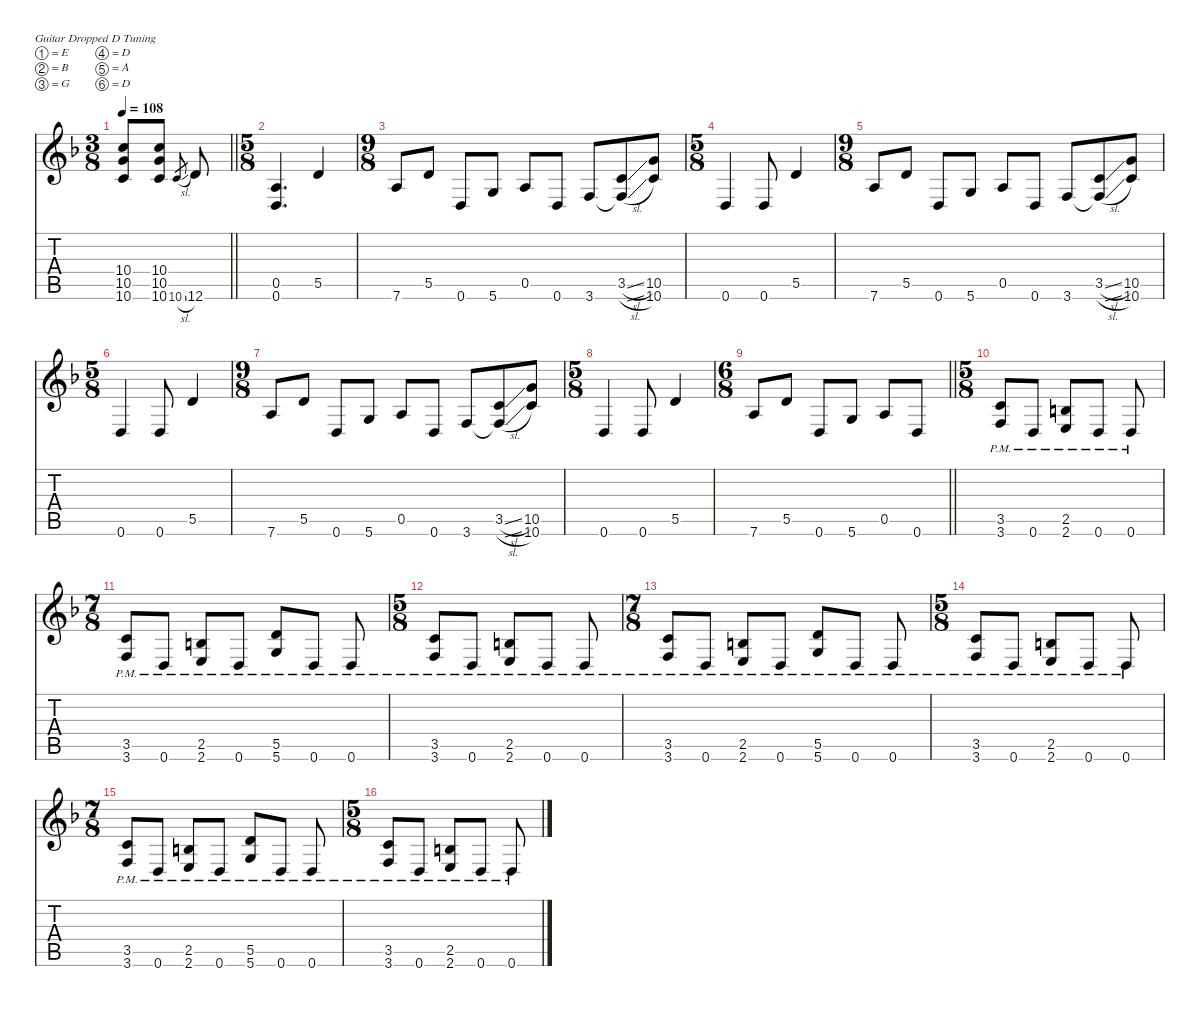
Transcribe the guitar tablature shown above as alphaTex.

\defaultSystemsLayout 4
\hideDynamics
\bracketExtendMode nobrackets
\singleTrackTrackNamePolicy hidden
\multiTrackTrackNamePolicy hidden
\firstSystemTrackNameMode fullname
\firstSystemTrackNameOrientation horizontal
\otherSystemsTrackNameOrientation horizontal
\track ("Adam Jones" "od.guit.") {defaultSystemsLayout 4 mute instrument overdrivenguitar}
\staff {score tabs}
\tuning (E4 B3 G3 D3 A2 D2)
\ts (3 8)
\beaming (8 2 2 2 2)
\tempo 108
\clef g2
\barLineRight lightlight
\ks dminor
(10.4{acc forcenatural} 10.5{acc forcenatural} 10.6{acc forcenatural}).8{dy f beam Up} (10.4{acc forcenatural} 10.5{acc forcenatural} 10.6{acc forcenatural}).8{beam Up} 10.6{sl acc forcenatural}.8{gr dy mf beam Up} 12.6{acc forcenatural}.8{dy f beam Up} |
\ts (5 8)
\beaming (8 2 2 2 2)
(0.5{acc forcenatural} 0.6{acc forcenatural}).4{d beam Up} 5.5{acc forcenatural}.4{beam Up} |
\ts (9 8)
\beaming (8 2 2 2 3)
7.6{acc forcenatural}.8{beam Up} 5.5{acc forcenatural}.8{beam Up} 0.6{acc forcenatural}.8{beam Up} 5.6{acc forcenatural}.8{beam Up} 0.5{acc forcenatural}.8{beam Up} 0.6{acc forcenatural}.8{beam Up} 3.6{acc forcenatural}.8{beam Up} (3.5{sl acc forcenatural} 3.6{sl t acc forcenatural}).8{beam Up} (10.5{acc forcenatural} 10.6{acc forcenatural}).8{beam Up} |
\ts (5 8)
\beaming (8 2 2 2 2)
0.6{acc forcenatural}.4{beam Up} 0.6{acc forcenatural}.8{beam Up} 5.5{acc forcenatural}.4{beam Up} |
\ts (9 8)
\beaming (8 2 2 2 3)
7.6{acc forcenatural}.8{beam Up} 5.5{acc forcenatural}.8{beam Up} 0.6{acc forcenatural}.8{beam Up} 5.6{acc forcenatural}.8{beam Up} 0.5{acc forcenatural}.8{beam Up} 0.6{acc forcenatural}.8{beam Up} 3.6{acc forcenatural}.8{beam Up} (3.5{sl acc forcenatural} 3.6{sl t acc forcenatural}).8{beam Up} (10.5{acc forcenatural} 10.6{acc forcenatural}).8{beam Up} |
\ts (5 8)
\beaming (8 2 2 2 2)
0.6{acc forcenatural}.4{beam Up} 0.6{acc forcenatural}.8{beam Up} 5.5{acc forcenatural}.4{beam Up} |
\ts (9 8)
\beaming (8 2 2 2 3)
7.6{acc forcenatural}.8{beam Up} 5.5{acc forcenatural}.8{beam Up} 0.6{acc forcenatural}.8{beam Up} 5.6{acc forcenatural}.8{beam Up} 0.5{acc forcenatural}.8{beam Up} 0.6{acc forcenatural}.8{beam Up} 3.6{acc forcenatural}.8{beam Up} (3.5{sl acc forcenatural} 3.6{sl t acc forcenatural}).8{beam Up} (10.5{acc forcenatural} 10.6{acc forcenatural}).8{beam Up} |
\ts (5 8)
\beaming (8 2 2 2 2)
0.6{acc forcenatural}.4{beam Up} 0.6{acc forcenatural}.8{beam Up} 5.5{acc forcenatural}.4{beam Up} |
\ts (6 8)
\beaming (8 2 2 2 2)
\barLineRight lightlight
7.6{acc forcenatural}.8{beam Up} 5.5{acc forcenatural}.8{beam Up} 0.6{acc forcenatural}.8{beam Up} 5.6{acc forcenatural}.8{beam Up} 0.5{acc forcenatural}.8{beam Up} 0.6{acc forcenatural}.8{beam Up} |
\ts (5 8)
\beaming (8 2 2 2 2)
(3.5{pm acc forcenatural} 3.6{pm acc forcenatural}).8{beam Up} 0.6{pm acc forcenatural}.8{beam Up} (2.5{pm acc forcenatural} 2.6{pm acc forcenatural}).8{beam Up} 0.6{pm acc forcenatural}.8{beam Up} 0.6{pm acc forcenatural}.8{beam Up} |
\ts (7 8)
\beaming (8 2 2 2 2)
(3.5{pm acc forcenatural} 3.6{pm acc forcenatural}).8{beam Up} 0.6{pm acc forcenatural}.8{beam Up} (2.5{pm acc forcenatural} 2.6{pm acc forcenatural}).8{beam Up} 0.6{pm acc forcenatural}.8{beam Up} (5.5{pm acc forcenatural} 5.6{pm acc forcenatural}).8{beam Up} 0.6{pm acc forcenatural}.8{beam Up} 0.6{pm acc forcenatural}.8{beam Up} |
\ts (5 8)
\beaming (8 2 2 2 2)
(3.5{pm acc forcenatural} 3.6{pm acc forcenatural}).8{beam Up} 0.6{pm acc forcenatural}.8{beam Up} (2.5{pm acc forcenatural} 2.6{pm acc forcenatural}).8{beam Up} 0.6{pm acc forcenatural}.8{beam Up} 0.6{pm acc forcenatural}.8{beam Up} |
\ts (7 8)
\beaming (8 2 2 2 2)
(3.5{pm acc forcenatural} 3.6{pm acc forcenatural}).8{beam Up} 0.6{pm acc forcenatural}.8{beam Up} (2.5{pm acc forcenatural} 2.6{pm acc forcenatural}).8{beam Up} 0.6{pm acc forcenatural}.8{beam Up} (5.5{pm acc forcenatural} 5.6{pm acc forcenatural}).8{beam Up} 0.6{pm acc forcenatural}.8{beam Up} 0.6{pm acc forcenatural}.8{beam Up} |
\ts (5 8)
\beaming (8 2 2 2 2)
(3.5{pm acc forcenatural} 3.6{pm acc forcenatural}).8{beam Up} 0.6{pm acc forcenatural}.8{beam Up} (2.5{pm acc forcenatural} 2.6{pm acc forcenatural}).8{beam Up} 0.6{pm acc forcenatural}.8{beam Up} 0.6{pm acc forcenatural}.8{beam Up} |
\ts (7 8)
\beaming (8 2 2 2 2)
(3.5{pm acc forcenatural} 3.6{pm acc forcenatural}).8{beam Up} 0.6{pm acc forcenatural}.8{beam Up} (2.5{pm acc forcenatural} 2.6{pm acc forcenatural}).8{beam Up} 0.6{pm acc forcenatural}.8{beam Up} (5.5{pm acc forcenatural} 5.6{pm acc forcenatural}).8{beam Up} 0.6{pm acc forcenatural}.8{beam Up} 0.6{pm acc forcenatural}.8{beam Up} |
\ts (5 8)
\beaming (8 2 2 2 2)
(3.5{pm acc forcenatural} 3.6{pm acc forcenatural}).8{beam Up} 0.6{pm acc forcenatural}.8{beam Up} (2.5{pm acc forcenatural} 2.6{pm acc forcenatural}).8{beam Up} 0.6{pm acc forcenatural}.8{beam Up} 0.6{pm acc forcenatural}.8{beam Up}
